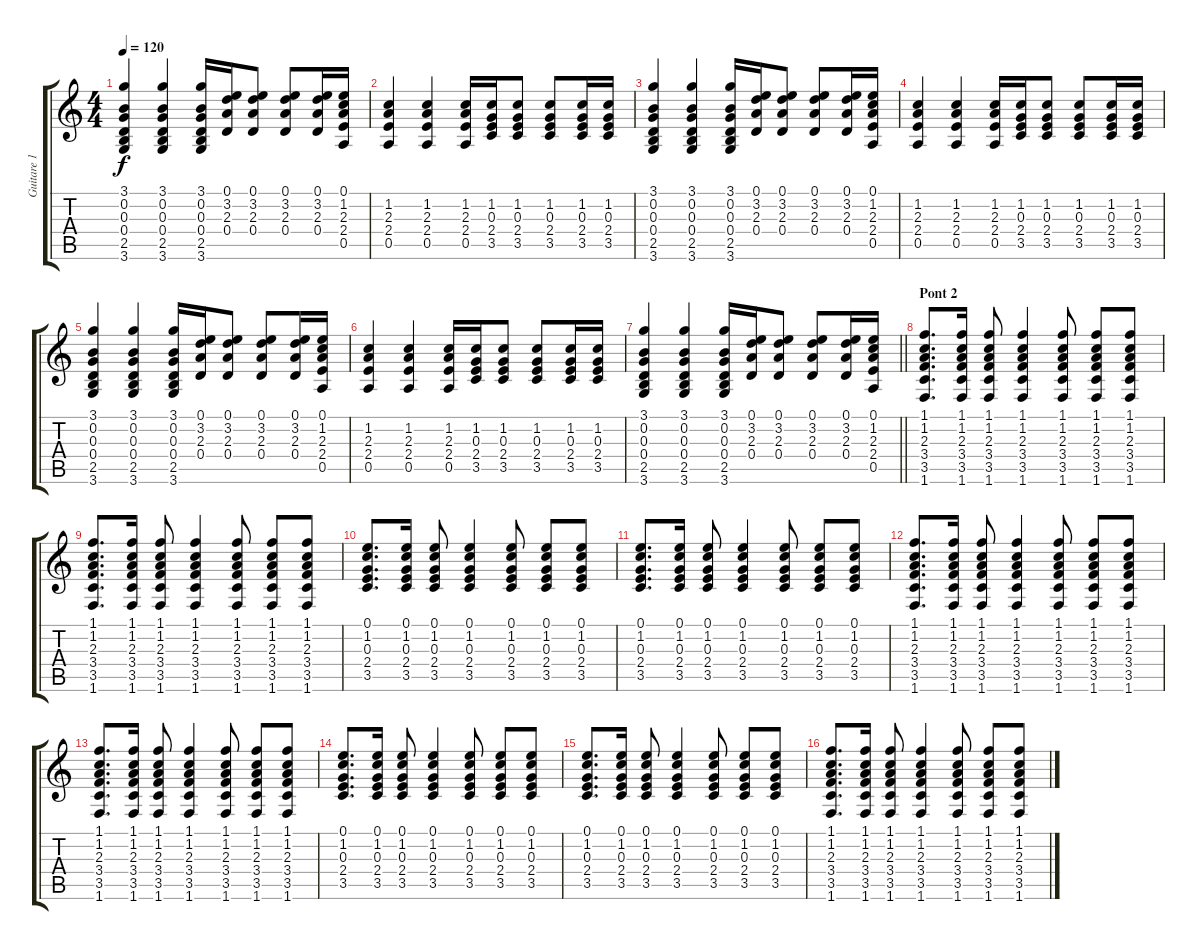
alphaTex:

\track ("Guitare 1" "Guitare 1") {instrument acousticguitarsteel}
\staff {score tabs}
\tuning (E4 B3 G3 D3 A2 E2) {hide}
\ts (4 4)
\tempo 120
\clef g2
\ks c
(3.1 0.2 0.3 0.4 2.5 3.6).4{dy f} (3.1 0.2 0.3 0.4 2.5 3.6).4 (3.1 0.2 0.3 0.4 2.5 3.6).16 (0.1 3.2 2.3 0.4).16 (0.1 3.2 2.3 0.4).8 (0.1 3.2 2.3 0.4).8 (0.1 3.2 2.3 0.4).16 (0.1 1.2 2.3 2.4 0.5).16 |
(1.2 2.3 2.4 0.5).4 (1.2 2.3 2.4 0.5).4 (1.2 2.3 2.4 0.5).16 (1.2 0.3 2.4 3.5).16 (1.2 0.3 2.4 3.5).8 (1.2 0.3 2.4 3.5).8 (1.2 0.3 2.4 3.5).16 (1.2 0.3 2.4 3.5).16 |
(3.1 0.2 0.3 0.4 2.5 3.6).4 (3.1 0.2 0.3 0.4 2.5 3.6).4 (3.1 0.2 0.3 0.4 2.5 3.6).16 (0.1 3.2 2.3 0.4).16 (0.1 3.2 2.3 0.4).8 (0.1 3.2 2.3 0.4).8 (0.1 3.2 2.3 0.4).16 (0.1 1.2 2.3 2.4 0.5).16 |
(1.2 2.3 2.4 0.5).4 (1.2 2.3 2.4 0.5).4 (1.2 2.3 2.4 0.5).16 (1.2 0.3 2.4 3.5).16 (1.2 0.3 2.4 3.5).8 (1.2 0.3 2.4 3.5).8 (1.2 0.3 2.4 3.5).16 (1.2 0.3 2.4 3.5).16 |
(3.1 0.2 0.3 0.4 2.5 3.6).4 (3.1 0.2 0.3 0.4 2.5 3.6).4 (3.1 0.2 0.3 0.4 2.5 3.6).16 (0.1 3.2 2.3 0.4).16 (0.1 3.2 2.3 0.4).8 (0.1 3.2 2.3 0.4).8 (0.1 3.2 2.3 0.4).16 (0.1 1.2 2.3 2.4 0.5).16 |
(1.2 2.3 2.4 0.5).4 (1.2 2.3 2.4 0.5).4 (1.2 2.3 2.4 0.5).16 (1.2 0.3 2.4 3.5).16 (1.2 0.3 2.4 3.5).8 (1.2 0.3 2.4 3.5).8 (1.2 0.3 2.4 3.5).16 (1.2 0.3 2.4 3.5).16 |
\barLineRight lightlight
(3.1 0.2 0.3 0.4 2.5 3.6).4 (3.1 0.2 0.3 0.4 2.5 3.6).4 (3.1 0.2 0.3 0.4 2.5 3.6).16 (0.1 3.2 2.3 0.4).16 (0.1 3.2 2.3 0.4).8 (0.1 3.2 2.3 0.4).8 (0.1 3.2 2.3 0.4).16 (0.1 1.2 2.3 2.4 0.5).16 |
\section ("" "Pont 2")
(1.1 1.2 2.3 3.4 3.5 1.6).8{d} (1.1 1.2 2.3 3.4 3.5 1.6).16 (1.1 1.2 2.3 3.4 3.5 1.6).8 (1.1 1.2 2.3 3.4 3.5 1.6).4 (1.1 1.2 2.3 3.4 3.5 1.6).8 (1.1 1.2 2.3 3.4 3.5 1.6).8 (1.1 1.2 2.3 3.4 3.5 1.6).8 |
(1.1 1.2 2.3 3.4 3.5 1.6).8{d} (1.1 1.2 2.3 3.4 3.5 1.6).16 (1.1 1.2 2.3 3.4 3.5 1.6).8 (1.1 1.2 2.3 3.4 3.5 1.6).4 (1.1 1.2 2.3 3.4 3.5 1.6).8 (1.1 1.2 2.3 3.4 3.5 1.6).8 (1.1 1.2 2.3 3.4 3.5 1.6).8 |
(0.1 1.2 0.3 2.4 3.5).8{d} (0.1 1.2 0.3 2.4 3.5).16 (0.1 1.2 0.3 2.4 3.5).8 (0.1 1.2 0.3 2.4 3.5).4 (0.1 1.2 0.3 2.4 3.5).8 (0.1 1.2 0.3 2.4 3.5).8 (0.1 1.2 0.3 2.4 3.5).8 |
(0.1 1.2 0.3 2.4 3.5).8{d} (0.1 1.2 0.3 2.4 3.5).16 (0.1 1.2 0.3 2.4 3.5).8 (0.1 1.2 0.3 2.4 3.5).4 (0.1 1.2 0.3 2.4 3.5).8 (0.1 1.2 0.3 2.4 3.5).8 (0.1 1.2 0.3 2.4 3.5).8 |
(1.1 1.2 2.3 3.4 3.5 1.6).8{d} (1.1 1.2 2.3 3.4 3.5 1.6).16 (1.1 1.2 2.3 3.4 3.5 1.6).8 (1.1 1.2 2.3 3.4 3.5 1.6).4 (1.1 1.2 2.3 3.4 3.5 1.6).8 (1.1 1.2 2.3 3.4 3.5 1.6).8 (1.1 1.2 2.3 3.4 3.5 1.6).8 |
(1.1 1.2 2.3 3.4 3.5 1.6).8{d} (1.1 1.2 2.3 3.4 3.5 1.6).16 (1.1 1.2 2.3 3.4 3.5 1.6).8 (1.1 1.2 2.3 3.4 3.5 1.6).4 (1.1 1.2 2.3 3.4 3.5 1.6).8 (1.1 1.2 2.3 3.4 3.5 1.6).8 (1.1 1.2 2.3 3.4 3.5 1.6).8 |
(0.1 1.2 0.3 2.4 3.5).8{d} (0.1 1.2 0.3 2.4 3.5).16 (0.1 1.2 0.3 2.4 3.5).8 (0.1 1.2 0.3 2.4 3.5).4 (0.1 1.2 0.3 2.4 3.5).8 (0.1 1.2 0.3 2.4 3.5).8 (0.1 1.2 0.3 2.4 3.5).8 |
(0.1 1.2 0.3 2.4 3.5).8{d} (0.1 1.2 0.3 2.4 3.5).16 (0.1 1.2 0.3 2.4 3.5).8 (0.1 1.2 0.3 2.4 3.5).4 (0.1 1.2 0.3 2.4 3.5).8 (0.1 1.2 0.3 2.4 3.5).8 (0.1 1.2 0.3 2.4 3.5).8 |
(1.1 1.2 2.3 3.4 3.5 1.6).8{d} (1.1 1.2 2.3 3.4 3.5 1.6).16 (1.1 1.2 2.3 3.4 3.5 1.6).8 (1.1 1.2 2.3 3.4 3.5 1.6).4 (1.1 1.2 2.3 3.4 3.5 1.6).8 (1.1 1.2 2.3 3.4 3.5 1.6).8 (1.1 1.2 2.3 3.4 3.5 1.6).8
